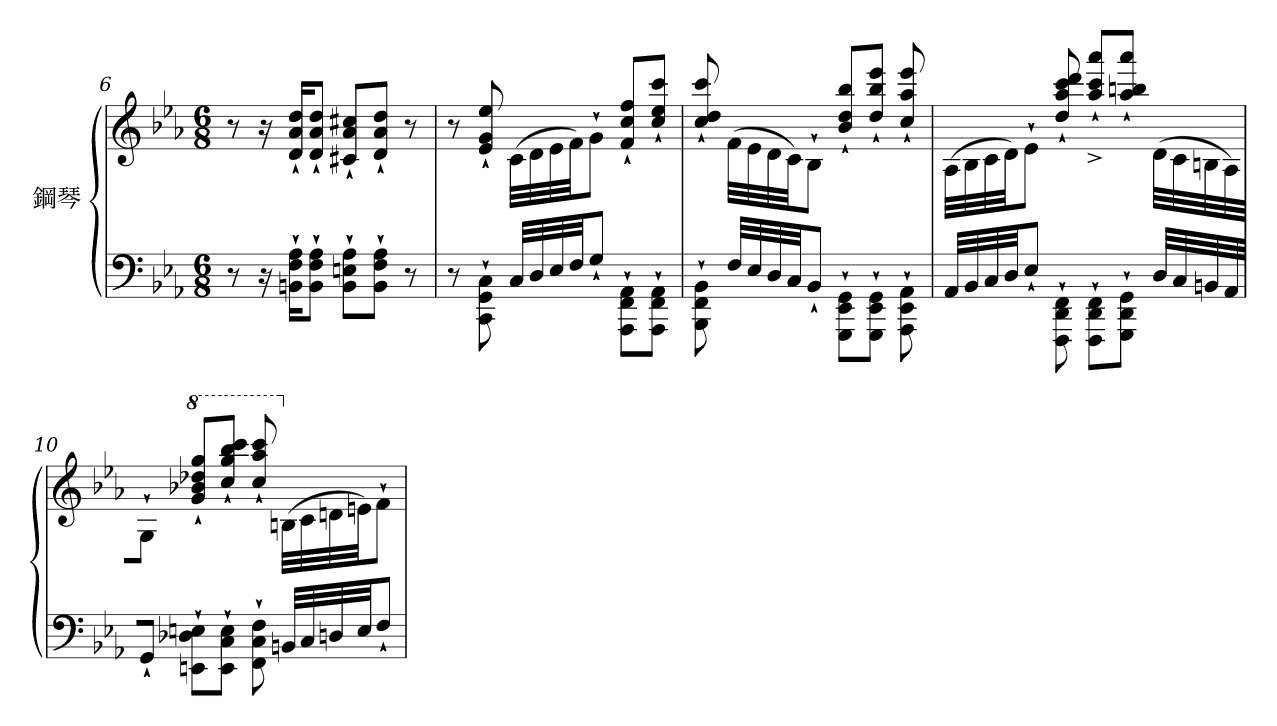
**kern	**kern
*part1	*part1
*staff2	*staff1
*I"鋼琴	*
*clefF4	*clefG2
*k[b-e-a-]	*k[b-e-a-]
*M6/8	*M6/8
=6	=6
8r	8r
16r	16r
16BBn\` 16F\` 16A-\`KL	16d/` 16a-/` 16dd/`KL
8BB\` 8F\` 8A-\`J	8d/` 8a-/` 8dd/`J
8BB\` 8En\` 8A-\`L	8c#X/` 8a-/` 8cc#X/`L
8BB\` 8F\` 8A-\`J	8d/` 8a-/` 8dd/`J
8r	8r
=7	=7
8r	8r
8CC\` 8GG\` 8C\`	8e-/` 8g/` 8ee-/`
32C/LLL	(>32c\LLL
32D/	32d\
32E-/	32e-\
32F/JJ	32f\JJ)
8G`/J	8g`\J
8AAA-\` 8FF\` 8AA-\`L	8f/` 8cc/` 8ff/`L
8AAA-\` 8FF\` 8AA-\`J	8cc/` 8ee-/` 8ccc/`J
=8	=8
8BBB-\` 8FF\` 8BB-\`	8cc/` 8dd/` 8ccc/`
32F/LLL	(>32f\LLL
32E-/	32e-\
32D/	32d\
32C/JJ	32c\JJ)
8BB-`/J	8B-`\J
8GGG\` 8EE-\` 8GG\`L	8b-/` 8dd/` 8bb-/`L
8GGG\` 8EE-\` 8GG\`J	8dd/` 8bb-/` 8eee-/`J
8AAA-\` 8EE-\` 8AA-\`	8cc/` 8aa-/` 8eee-/`
!!LO:LB:g=z
=9	=9
32AA-/LLL	(>32A-\LLL
32BB-/	32B-\
32C/	32c\
32D/JJ	32d\JJ)
8E-`/J	8e-`\J
8FFF\` 8DD\` 8FF\`	8dd/` 8aa-/` 8ccc/` 8ddd/`
8FFF\` 8DD\` 8FF\`L	8aa-/`^ 8ccc/`^ 8aaa-/`^L
8GGG\` 8DD\` 8GG\`J	8aa-/` 8bbn/` 8aaa-/`J
32D/LLL	(>32d\LLL
32C/	32c\
32BBn/	32Bn\
32AA-/JJ	32A-\JJ)
=10	=10
8GG`/J	8G`\J
*	*8va
8EEn\` 8D-X\` 8En\`L	8gg/` 8bb-X/` 8ddd-X/` 8ggg/`L
8EE\` 8C\` 8E\`J	8ccc/` 8ggg/` 8bbb-/` 8cccc/`J
8FF\` 8C\` 8F\`	8ccc/` 8aaa-/` 8cccc/`
*	*X8va
32BBn/LLL	(>32Bn\LLL
32C/	32c\
32Dn/	32dn\
32E/JJ	32en\JJ)
8F`/J	8f`\J
=	=
*-	*-
